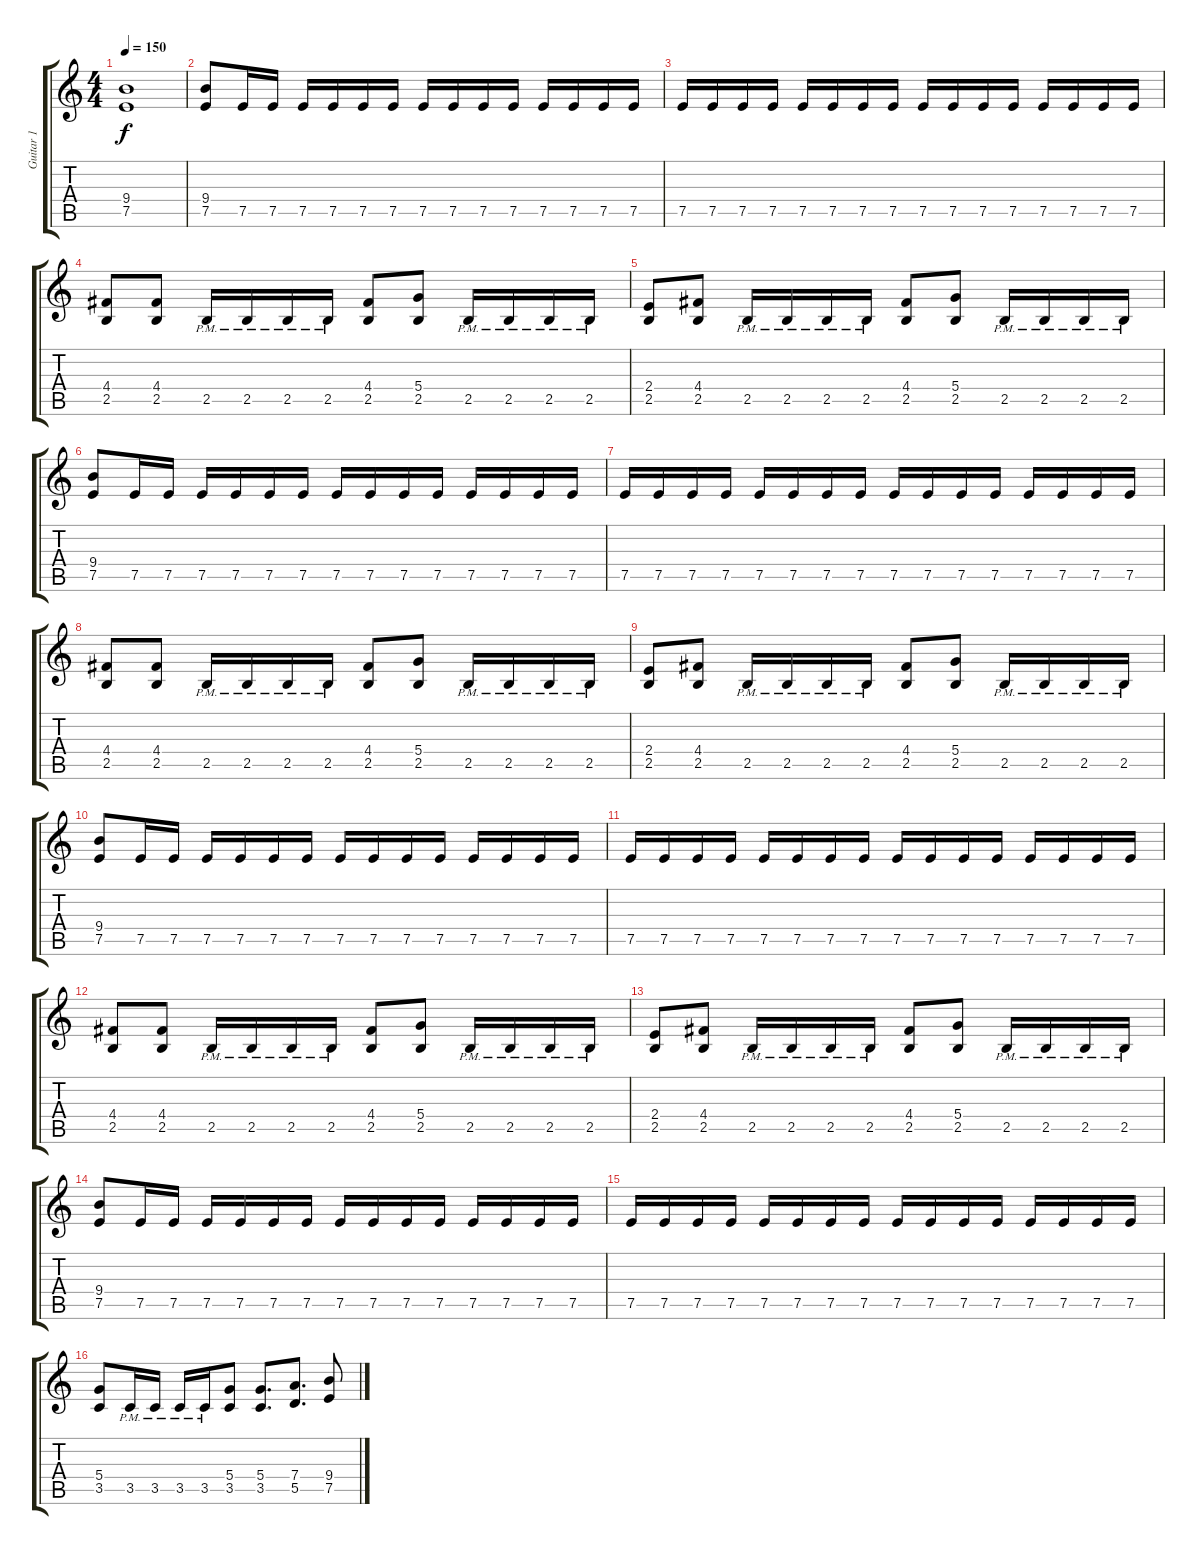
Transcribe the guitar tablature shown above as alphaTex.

\track ("Guitar 1" "Guitar 1") {instrument distortionguitar}
\staff {score tabs}
\tuning (E4 B3 G3 D3 A2 E2) {hide}
\ts (4 4)
\tempo 150
\clef g2
\ks c
(9.4 7.5).1{dy f} |
(9.4 7.5).8 7.5.16 7.5.16 7.5.16 7.5.16 7.5.16 7.5.16 7.5.16 7.5.16 7.5.16 7.5.16 7.5.16 7.5.16 7.5.16 7.5.16 |
7.5.16 7.5.16 7.5.16 7.5.16 7.5.16 7.5.16 7.5.16 7.5.16 7.5.16 7.5.16 7.5.16 7.5.16 7.5.16 7.5.16 7.5.16 7.5.16 |
(4.4 2.5).8 (4.4 2.5).8 2.5{pm}.16 2.5{pm}.16 2.5{pm}.16 2.5{pm}.16 (4.4 2.5).8 (5.4 2.5).8 2.5{pm}.16 2.5{pm}.16 2.5{pm}.16 2.5{pm}.16 |
(2.4 2.5).8 (4.4 2.5).8 2.5{pm}.16 2.5{pm}.16 2.5{pm}.16 2.5{pm}.16 (4.4 2.5).8 (5.4 2.5).8 2.5{pm}.16 2.5{pm}.16 2.5{pm}.16 2.5{pm}.16 |
(9.4 7.5).8 7.5.16 7.5.16 7.5.16 7.5.16 7.5.16 7.5.16 7.5.16 7.5.16 7.5.16 7.5.16 7.5.16 7.5.16 7.5.16 7.5.16 |
7.5.16 7.5.16 7.5.16 7.5.16 7.5.16 7.5.16 7.5.16 7.5.16 7.5.16 7.5.16 7.5.16 7.5.16 7.5.16 7.5.16 7.5.16 7.5.16 |
(4.4 2.5).8 (4.4 2.5).8 2.5{pm}.16 2.5{pm}.16 2.5{pm}.16 2.5{pm}.16 (4.4 2.5).8 (5.4 2.5).8 2.5{pm}.16 2.5{pm}.16 2.5{pm}.16 2.5{pm}.16 |
(2.4 2.5).8 (4.4 2.5).8 2.5{pm}.16 2.5{pm}.16 2.5{pm}.16 2.5{pm}.16 (4.4 2.5).8 (5.4 2.5).8 2.5{pm}.16 2.5{pm}.16 2.5{pm}.16 2.5{pm}.16 |
(9.4 7.5).8 7.5.16 7.5.16 7.5.16 7.5.16 7.5.16 7.5.16 7.5.16 7.5.16 7.5.16 7.5.16 7.5.16 7.5.16 7.5.16 7.5.16 |
7.5.16 7.5.16 7.5.16 7.5.16 7.5.16 7.5.16 7.5.16 7.5.16 7.5.16 7.5.16 7.5.16 7.5.16 7.5.16 7.5.16 7.5.16 7.5.16 |
(4.4 2.5).8 (4.4 2.5).8 2.5{pm}.16 2.5{pm}.16 2.5{pm}.16 2.5{pm}.16 (4.4 2.5).8 (5.4 2.5).8 2.5{pm}.16 2.5{pm}.16 2.5{pm}.16 2.5{pm}.16 |
(2.4 2.5).8 (4.4 2.5).8 2.5{pm}.16 2.5{pm}.16 2.5{pm}.16 2.5{pm}.16 (4.4 2.5).8 (5.4 2.5).8 2.5{pm}.16 2.5{pm}.16 2.5{pm}.16 2.5{pm}.16 |
(9.4 7.5).8 7.5.16 7.5.16 7.5.16 7.5.16 7.5.16 7.5.16 7.5.16 7.5.16 7.5.16 7.5.16 7.5.16 7.5.16 7.5.16 7.5.16 |
7.5.16 7.5.16 7.5.16 7.5.16 7.5.16 7.5.16 7.5.16 7.5.16 7.5.16 7.5.16 7.5.16 7.5.16 7.5.16 7.5.16 7.5.16 7.5.16 |
(5.4 3.5).8 3.5{pm}.16 3.5{pm}.16 3.5{pm}.16 3.5{pm}.16 (5.4 3.5).8 (5.4 3.5).8{d} (7.4 5.5).8{d} (9.4 7.5).8
